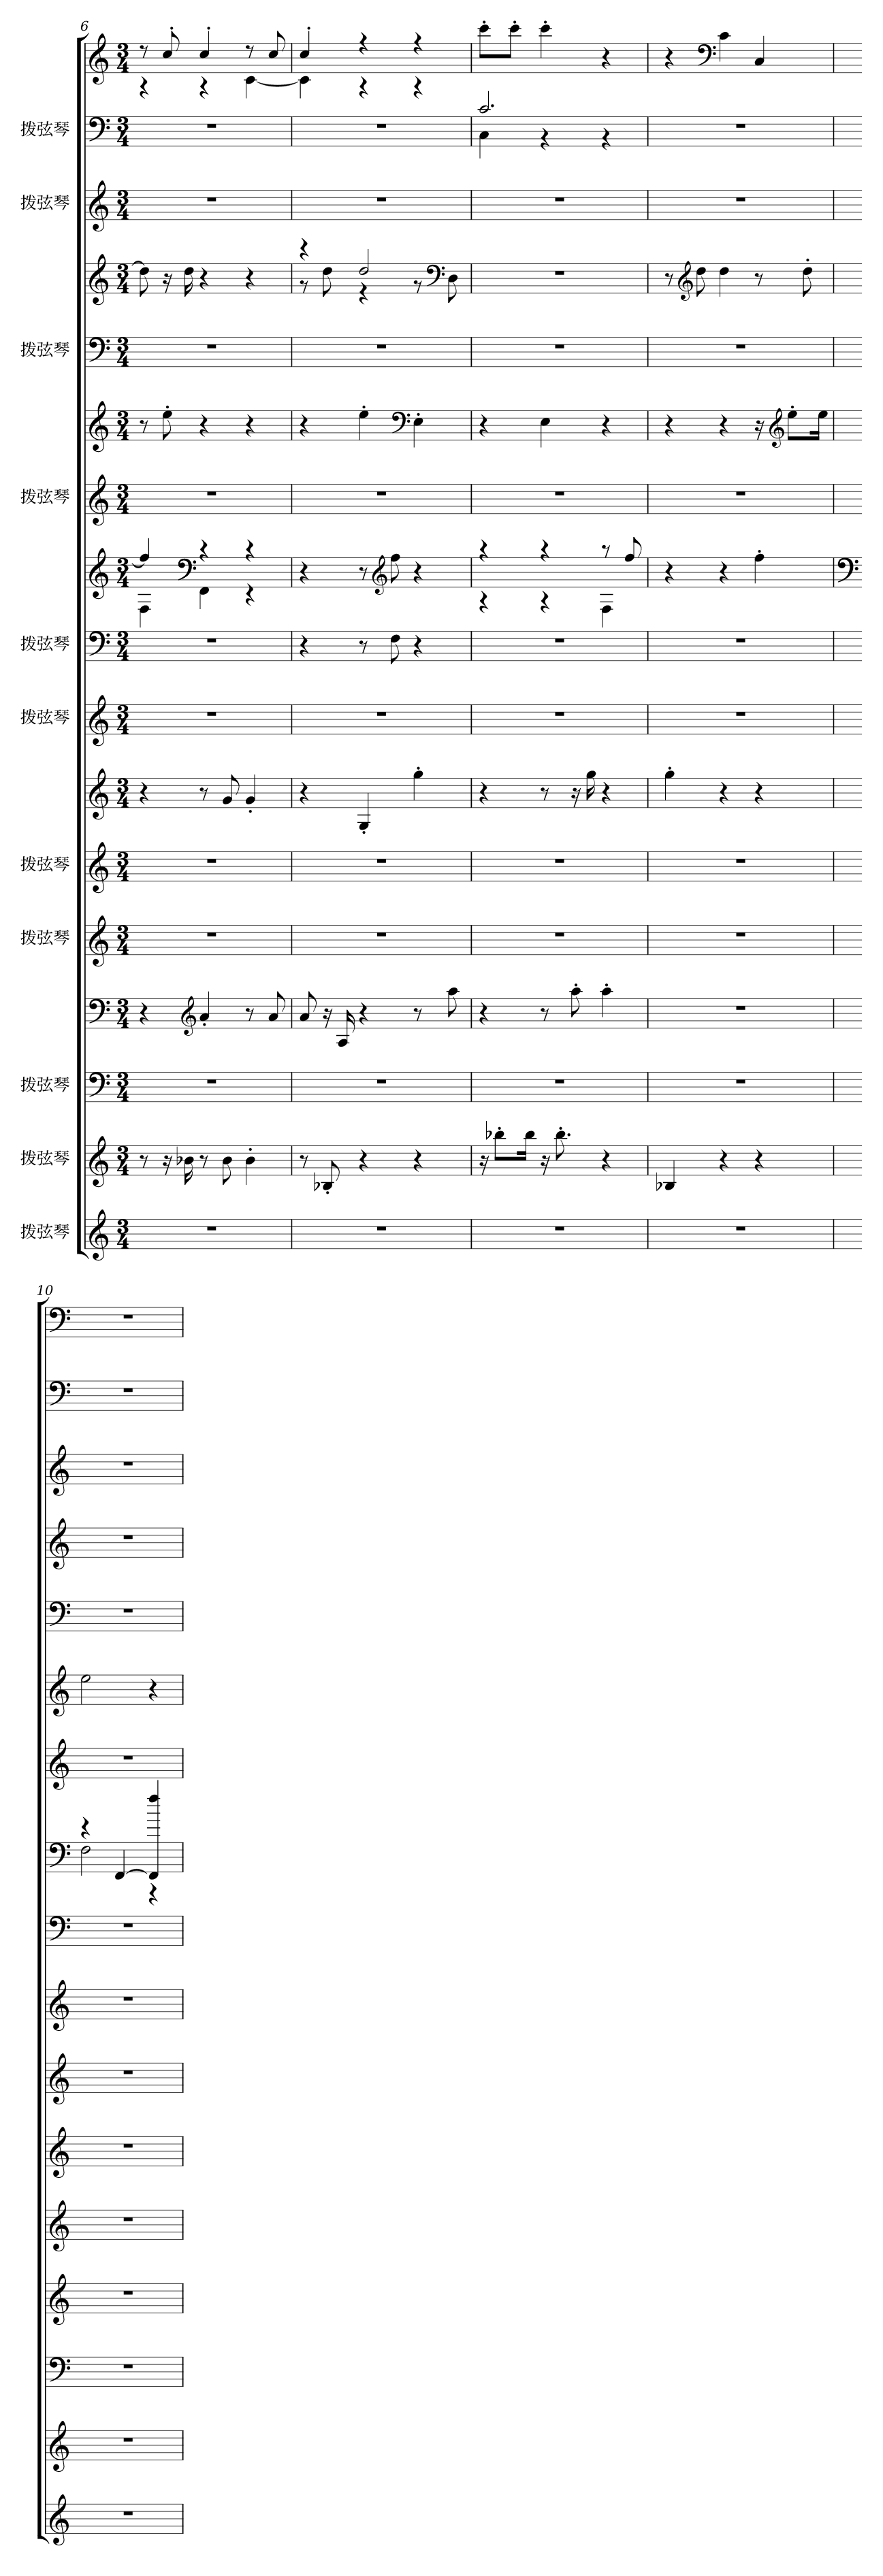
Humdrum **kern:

**kern	**kern	**kern	**kern	**kern	**kern	**kern	**kern	**kern	**kern	**kern	**kern	**kern	**kern	**kern	**kern	**kern
*part11	*part10	*part9	*part9	*part8	*part7	*part7	*part6	*part5	*part5	*part4	*part4	*part3	*part3	*part2	*part1	*part1
*staff17	*staff16	*staff15	*staff14	*staff13	*staff12	*staff11	*staff10	*staff9	*staff8	*staff7	*staff6	*staff5	*staff4	*staff3	*staff2	*staff1
*I"拨弦琴	*I"拨弦琴	*I"拨弦琴	*	*I"拨弦琴	*I"拨弦琴	*	*I"拨弦琴	*I"拨弦琴	*	*I"拨弦琴	*	*I"拨弦琴	*	*I"拨弦琴	*I"拨弦琴	*
*clefG2	*clefG2	*clefF4	*clefF4	*clefG2	*clefG2	*clefG2	*clefG2	*clefF4	*clefG2	*clefG2	*clefG2	*clefF4	*clefG2	*clefG2	*clefF4	*clefG2
*k[]	*k[]	*k[]	*k[]	*k[]	*k[]	*k[]	*k[]	*k[]	*k[]	*k[]	*k[]	*k[]	*k[]	*k[]	*k[]	*k[]
*M3/4	*M3/4	*M3/4	*M3/4	*M3/4	*M3/4	*M3/4	*M3/4	*M3/4	*M3/4	*M3/4	*M3/4	*M3/4	*M3/4	*M3/4	*M3/4	*M3/4
=6	=6	=6	=6	=6	=6	=6	=6	=6	=6	=6	=6	=6	=6	=6	=6	=6
*	*	*	*	*	*	*	*	*	*^	*	*	*	*	*	*	*^
2.r	8r	2.r	4r	2.r	2.r	4r	2.r	2.r	4ff/]	4F\	2.r	8r	2.r	8dd\]	2.r	2.r	8r	4r
.	16r	.	.	.	.	.	.	.	.	.	.	8ee'\	.	16r	.	.	8cc'/	.
.	16b-X\	.	.	.	.	.	.	.	.	.	.	.	.	16dd\	.	.	.	.
*	*	*	*clefG2	*	*	*	*	*	*clefF4	*	*	*	*	*	*	*	*	*
.	8r	.	4a'/	.	.	8r	.	.	4r	4FF\	.	4r	.	4r	.	.	4cc'/	4r
.	8b-\	.	.	.	.	8g/	.	.	.	.	.	.	.	.	.	.	.	.
.	4b-'\	.	8r	.	.	4g'/	.	.	4r	4r	.	4r	.	4r	.	.	8r	[4c\
.	.	.	8a/	.	.	.	.	.	.	.	.	.	.	.	.	.	8cc/	.
*	*	*	*	*	*	*	*	*	*v	*v	*	*	*	*	*	*	*	*
!!LO:PB:g=z	!!
=7	=7	=7	=7	=7	=7	=7	=7	=7	=7	=7	=7	=7	=7	=7	=7	=7	=7
*	*	*	*	*	*	*	*	*	*	*	*	*	*^	*	*	*	*
2.r	8r	2.r	8a/	2.r	2.r	4r	2.r	4r	4r	2.r	4r	2.r	4r	8r	2.r	2.r	4cc'/	4c\]
.	8B-X'/	.	16r	.	.	.	.	.	.	.	.	.	.	8dd\	.	.	.	.
.	.	.	16A/	.	.	.	.	.	.	.	.	.	.	.	.	.	.	.
.	4r	.	4r	.	.	4G'/	.	8r	8r	.	4ee'\	.	2dd/	4r	.	.	4r	4r
*	*	*	*	*	*	*	*	*	*clefG2	*	*	*	*	*	*	*	*	*
.	.	.	.	.	.	.	.	8F\	8ff\	.	.	.	.	.	.	.	.	.
*	*	*	*	*	*	*	*	*	*	*	*clefF4	*	*	*	*	*	*	*
.	4r	.	8r	.	.	4gg'\	.	4r	4r	.	4E'\	.	.	8r	.	.	4r	4r
*	*	*	*	*	*	*	*	*	*	*	*	*	*clefF4	*	*	*	*	*
.	.	.	8aa\	.	.	.	.	.	.	.	.	.	.	8D\	.	.	.	.
*	*	*	*	*	*	*	*	*	*	*	*	*	*v	*v	*	*	*v	*v
=8	=8	=8	=8	=8	=8	=8	=8	=8	=8	=8	=8	=8	=8	=8	=8	=8
*	*	*	*	*	*	*	*	*	*^	*	*	*	*	*	*^	*
2.r	16r	2.r	4r	2.r	2.r	4r	2.r	2.r	4r	4r	2.r	4r	2.r	2.r	2.r	2.c/	4C\	8ccc'\L
.	8bb-X'\L	.	.	.	.	.	.	.	.	.	.	.	.	.	.	.	.	.
.	.	.	.	.	.	.	.	.	.	.	.	.	.	.	.	.	.	8ccc'\J
.	16bb-\Jk	.	.	.	.	.	.	.	.	.	.	.	.	.	.	.	.	.
.	16r	.	8r	.	.	8r	.	.	4r	4r	.	4E\	.	.	.	.	4r	4ccc'\
.	8.bb-'\	.	.	.	.	.	.	.	.	.	.	.	.	.	.	.	.	.
.	.	.	8aa'\	.	.	16r	.	.	.	.	.	.	.	.	.	.	.	.
.	.	.	.	.	.	16gg\	.	.	.	.	.	.	.	.	.	.	.	.
.	4r	.	4aa'\	.	.	4r	.	.	8r	4F\	.	4r	.	.	.	.	4r	4r
.	.	.	.	.	.	.	.	.	8ff/	.	.	.	.	.	.	.	.	.
*	*	*	*	*	*	*	*	*	*v	*v	*	*	*	*	*	*v	*v	*
=9	=9	=9	=9	=9	=9	=9	=9	=9	=9	=9	=9	=9	=9	=9	=9	=9
2.r	4B-X/	2.r	2.r	2.r	2.r	4gg'\	2.r	2.r	4r	2.r	4r	2.r	8r	2.r	2.r	4r
*	*	*	*	*	*	*	*	*	*	*	*	*	*clefG2	*	*	*
.	.	.	.	.	.	.	.	.	.	.	.	.	8dd\	.	.	.
*	*	*	*	*	*	*	*	*	*	*	*	*	*	*	*	*clefF4
.	4r	.	.	.	.	4r	.	.	4r	.	4r	.	4dd\	.	.	4c\
.	4r	.	.	.	.	4r	.	.	4ff'\	.	16r	.	8r	.	.	4C/
*	*	*	*	*	*	*	*	*	*	*	*clefG2	*	*	*	*	*
.	.	.	.	.	.	.	.	.	.	.	8ee'\L	.	.	.	.	.
.	.	.	.	.	.	.	.	.	.	.	.	.	8dd'\	.	.	.
.	.	.	.	.	.	.	.	.	.	.	16ee\Jk	.	.	.	.	.
=10	=10	=10	=10	=10	=10	=10	=10	=10	=10	=10	=10	=10	=10	=10	=10	=10
*	*	*	*	*	*	*	*	*	*clefF4	*	*	*	*	*	*	*
*	*	*	*	*	*	*	*	*	*^	*	*	*	*	*	*	*
2.r	2.r	2.r	2.r	2.r	2.r	2.r	2.r	2.r	4r	2F\	2.r	2ee\	2.r	2.r	2.r	2.r	2.r
.	.	.	.	.	.	.	.	.	[4FF/	.	.	.	.	.	.	.	.
.	.	.	.	.	.	.	.	.	4FF/] 4ff/	4r	.	4r	.	.	.	.	.
*	*	*	*	*	*	*	*	*	*v	*v	*	*	*	*	*	*	*
=	=	=	=	=	=	=	=	=	=	=	=	=	=	=	=	=
*-	*-	*-	*-	*-	*-	*-	*-	*-	*-	*-	*-	*-	*-	*-	*-	*-
